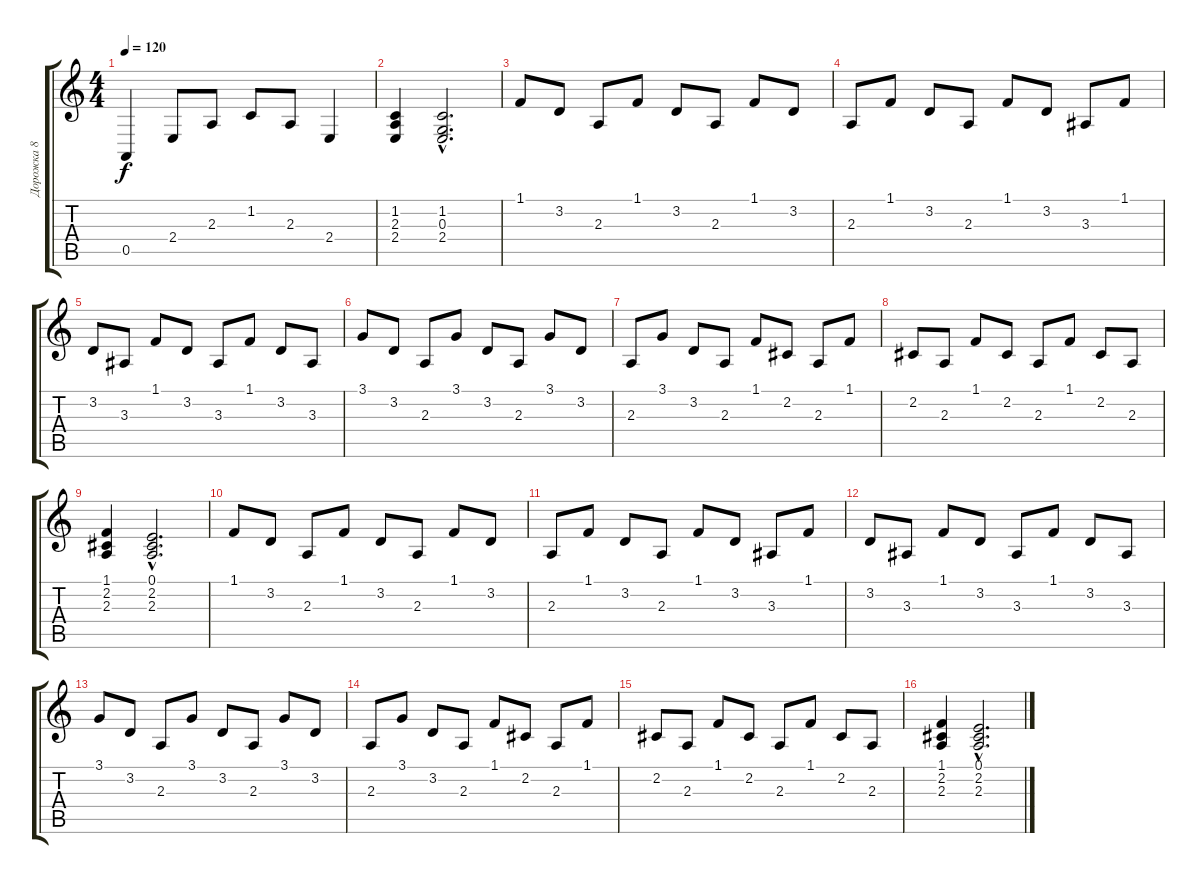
\track ("Дорожка 8" "Дорожка 8") {instrument churchorgan}
\staff {score tabs}
\tuning (E4 B3 G3 D3 A2 E2) {hide}
\ts (4 4)
\tempo 120
\clef g2
\ks c
0.5.4{dy f} 2.4.8 2.3.8 1.2.8 2.3.8 2.4.4 |
(1.2 2.3 2.4).4 (1.2{hac} 0.3{hac} 2.4{hac}).2{d} |
1.1.8 3.2.8 2.3.8 1.1.8 3.2.8 2.3.8 1.1.8 3.2.8 |
2.3.8 1.1.8 3.2.8 2.3.8 1.1.8 3.2.8 3.3.8 1.1.8 |
3.2.8 3.3.8 1.1.8 3.2.8 3.3.8 1.1.8 3.2.8 3.3.8 |
3.1.8 3.2.8 2.3.8 3.1.8 3.2.8 2.3.8 3.1.8 3.2.8 |
2.3.8 3.1.8 3.2.8 2.3.8 1.1.8 2.2.8 2.3.8 1.1.8 |
2.2.8 2.3.8 1.1.8 2.2.8 2.3.8 1.1.8 2.2.8 2.3.8 |
(1.1 2.2 2.3).4 (0.1{hac} 2.2{hac} 2.3{hac}).2{d} |
1.1.8 3.2.8 2.3.8 1.1.8 3.2.8 2.3.8 1.1.8 3.2.8 |
2.3.8 1.1.8 3.2.8 2.3.8 1.1.8 3.2.8 3.3.8 1.1.8 |
3.2.8 3.3.8 1.1.8 3.2.8 3.3.8 1.1.8 3.2.8 3.3.8 |
3.1.8 3.2.8 2.3.8 3.1.8 3.2.8 2.3.8 3.1.8 3.2.8 |
2.3.8 3.1.8 3.2.8 2.3.8 1.1.8 2.2.8 2.3.8 1.1.8 |
2.2.8 2.3.8 1.1.8 2.2.8 2.3.8 1.1.8 2.2.8 2.3.8 |
(1.1 2.2 2.3).4 (0.1{hac} 2.2{hac} 2.3{hac}).2{d}
